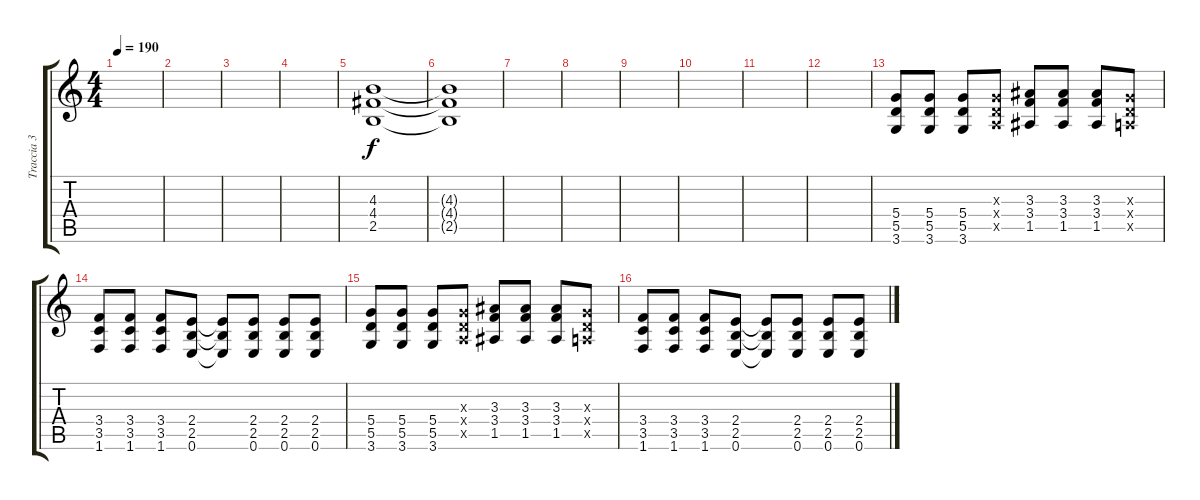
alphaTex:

\track ("Traccia 3" "Traccia 3") {instrument distortionguitar}
\staff {score tabs}
\tuning (E4 B3 G3 D3 A2 E2) {hide}
\ts (4 4)
\tempo 190
\clef g2
\ks c
|
|
|
|
(4.3 4.4 2.5).1 |
(4.3{t} 4.4{t} 2.5{t}).1 |
|
|
|
|
|
|
(5.4 5.5 3.6).8 (5.4 5.5 3.6).8 (5.4 5.5 3.6).8 (0.3{x} 0.4{x} 0.5{x}).8 (3.3 3.4 1.5).8 (3.3 3.4 1.5).8 (3.3 3.4 1.5).8 (0.3{x} 0.4{x} 0.5{x}).8 |
(3.4 3.5 1.6).8 (3.4 3.5 1.6).8 (3.4 3.5 1.6).8 (2.4 2.5 0.6).8 (2.4{t} 2.5{t} 0.6{t}).8 (2.4 2.5 0.6).8 (2.4 2.5 0.6).8 (2.4 2.5 0.6).8 |
(5.4 5.5 3.6).8 (5.4 5.5 3.6).8 (5.4 5.5 3.6).8 (0.3{x} 0.4{x} 0.5{x}).8 (3.3 3.4 1.5).8 (3.3 3.4 1.5).8 (3.3 3.4 1.5).8 (0.3{x} 0.4{x} 0.5{x}).8 |
(3.4 3.5 1.6).8 (3.4 3.5 1.6).8 (3.4 3.5 1.6).8 (2.4 2.5 0.6).8 (2.4{t} 2.5{t} 0.6{t}).8 (2.4 2.5 0.6).8 (2.4 2.5 0.6).8 (2.4 2.5 0.6).8
